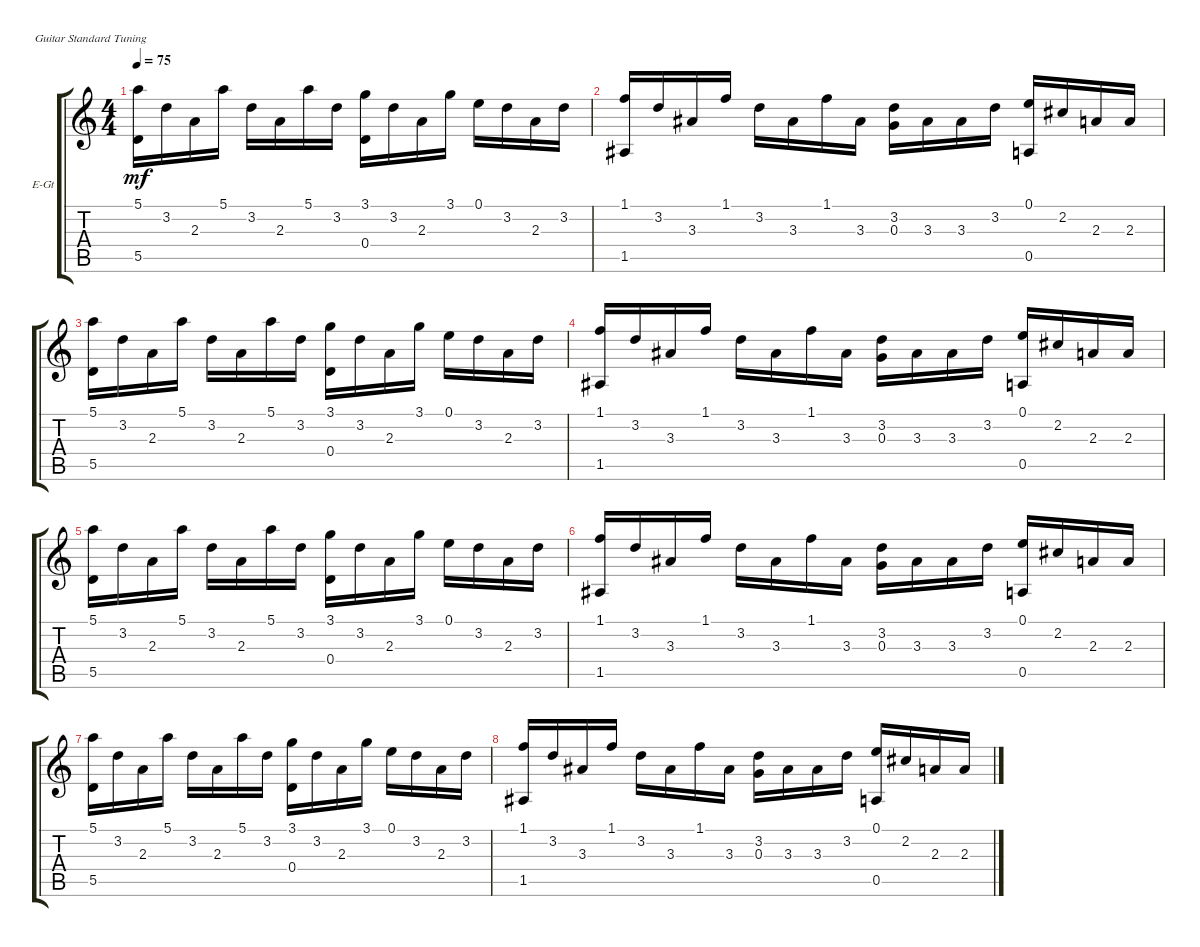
\bracketExtendMode groupsimilarinstruments
\firstSystemTrackNameOrientation horizontal
\otherSystemsTrackNameOrientation horizontal
\track ("" "E-Gt") {instrument electricguitarclean}
\staff {score tabs}
\tuning (E4 B3 G3 D3 A2 E2)
\ts (4 4)
\tempo 75
\clef g2
\ks c
(5.1 5.5).16{dy mf} 3.2.16 2.3.16 5.1.16 3.2.16 2.3.16 5.1.16 3.2.16 (3.1 0.4).16 3.2.16 2.3.16 3.1.16 0.1.16 3.2.16 2.3.16 3.2.16 |
(1.1 1.5).16 3.2.16 3.3.16 1.1.16 3.2.16 3.3.16 1.1.16 3.3.16 (3.2 0.3).16 3.3.16 3.3.16 3.2.16 (0.1 0.5).16 2.2.16 2.3.16 2.3.16 |
(5.1 5.5).16 3.2.16 2.3.16 5.1.16 3.2.16 2.3.16 5.1.16 3.2.16 (3.1 0.4).16 3.2.16 2.3.16 3.1.16 0.1.16 3.2.16 2.3.16 3.2.16 |
(1.1 1.5).16 3.2.16 3.3.16 1.1.16 3.2.16 3.3.16 1.1.16 3.3.16 (3.2 0.3).16 3.3.16 3.3.16 3.2.16 (0.1 0.5).16 2.2.16 2.3.16 2.3.16 |
(5.1 5.5).16 3.2.16 2.3.16 5.1.16 3.2.16 2.3.16 5.1.16 3.2.16 (3.1 0.4).16 3.2.16 2.3.16 3.1.16 0.1.16 3.2.16 2.3.16 3.2.16 |
(1.1 1.5).16 3.2.16 3.3.16 1.1.16 3.2.16 3.3.16 1.1.16 3.3.16 (3.2 0.3).16 3.3.16 3.3.16 3.2.16 (0.1 0.5).16 2.2.16 2.3.16 2.3.16 |
(5.1 5.5).16 3.2.16 2.3.16 5.1.16 3.2.16 2.3.16 5.1.16 3.2.16 (3.1 0.4).16 3.2.16 2.3.16 3.1.16 0.1.16 3.2.16 2.3.16 3.2.16 |
(1.1 1.5).16 3.2.16 3.3.16 1.1.16 3.2.16 3.3.16 1.1.16 3.3.16 (3.2 0.3).16 3.3.16 3.3.16 3.2.16 (0.1 0.5).16 2.2.16 2.3.16 2.3.16
